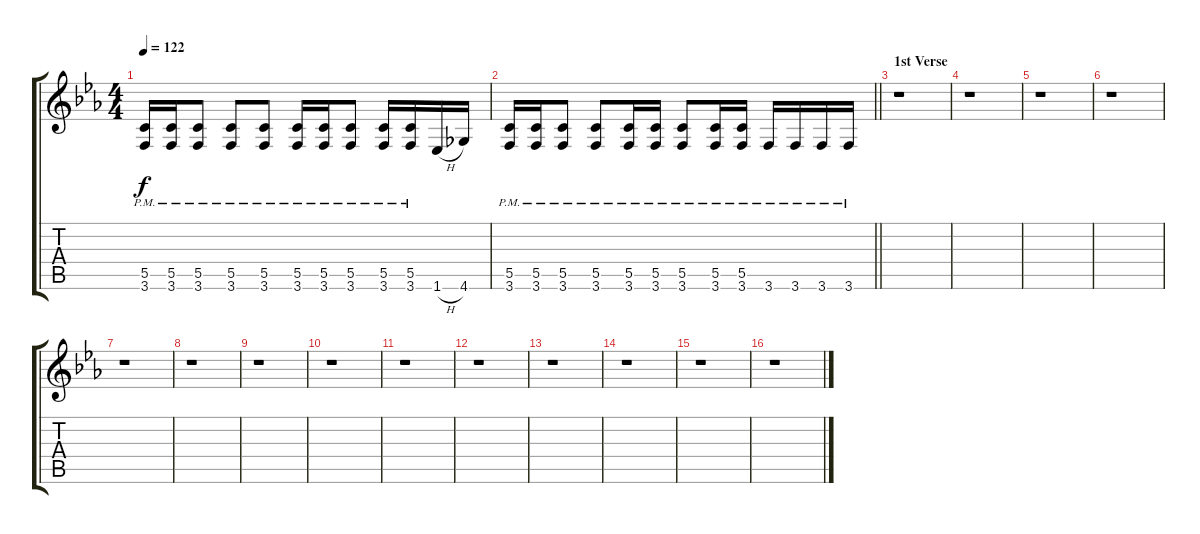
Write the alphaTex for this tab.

\track "" {instrument distortionguitar}
\staff {score tabs}
\tuning (D4 A3 F3 C3 G2 D2) {hide}
\ts (4 4)
\tempo 122
\clef g2
\ks eb
(5.5{pm} 3.6{pm}).16{dy f} (5.5{pm} 3.6{pm}).16 (5.5{pm} 3.6{pm}).8 (5.5{pm} 3.6{pm}).8 (5.5{pm} 3.6{pm}).8 (5.5{pm} 3.6{pm}).16 (5.5{pm} 3.6{pm}).16 (5.5{pm} 3.6{pm}).8 (5.5{pm} 3.6{pm}).16 (5.5{pm} 3.6{pm}).16 1.6{h}.16 4.6.16 |
\barLineRight lightlight
(5.5{pm} 3.6{pm}).16 (5.5{pm} 3.6{pm}).16 (5.5{pm} 3.6{pm}).8 (5.5{pm} 3.6{pm}).8 (5.5{pm} 3.6{pm}).16 (5.5{pm} 3.6{pm}).16 (5.5{pm} 3.6{pm}).8 (5.5{pm} 3.6{pm}).16 (5.5{pm} 3.6{pm}).16 3.6{pm}.16 3.6{pm}.16 3.6{pm}.16 3.6{pm}.16 |
\section ("" "1st Verse")
r.1 |
r.1 |
r.1 |
r.1 |
r.1 |
r.1 |
r.1 |
r.1 |
r.1 |
r.1 |
r.1 |
r.1 |
r.1 |
r.1
